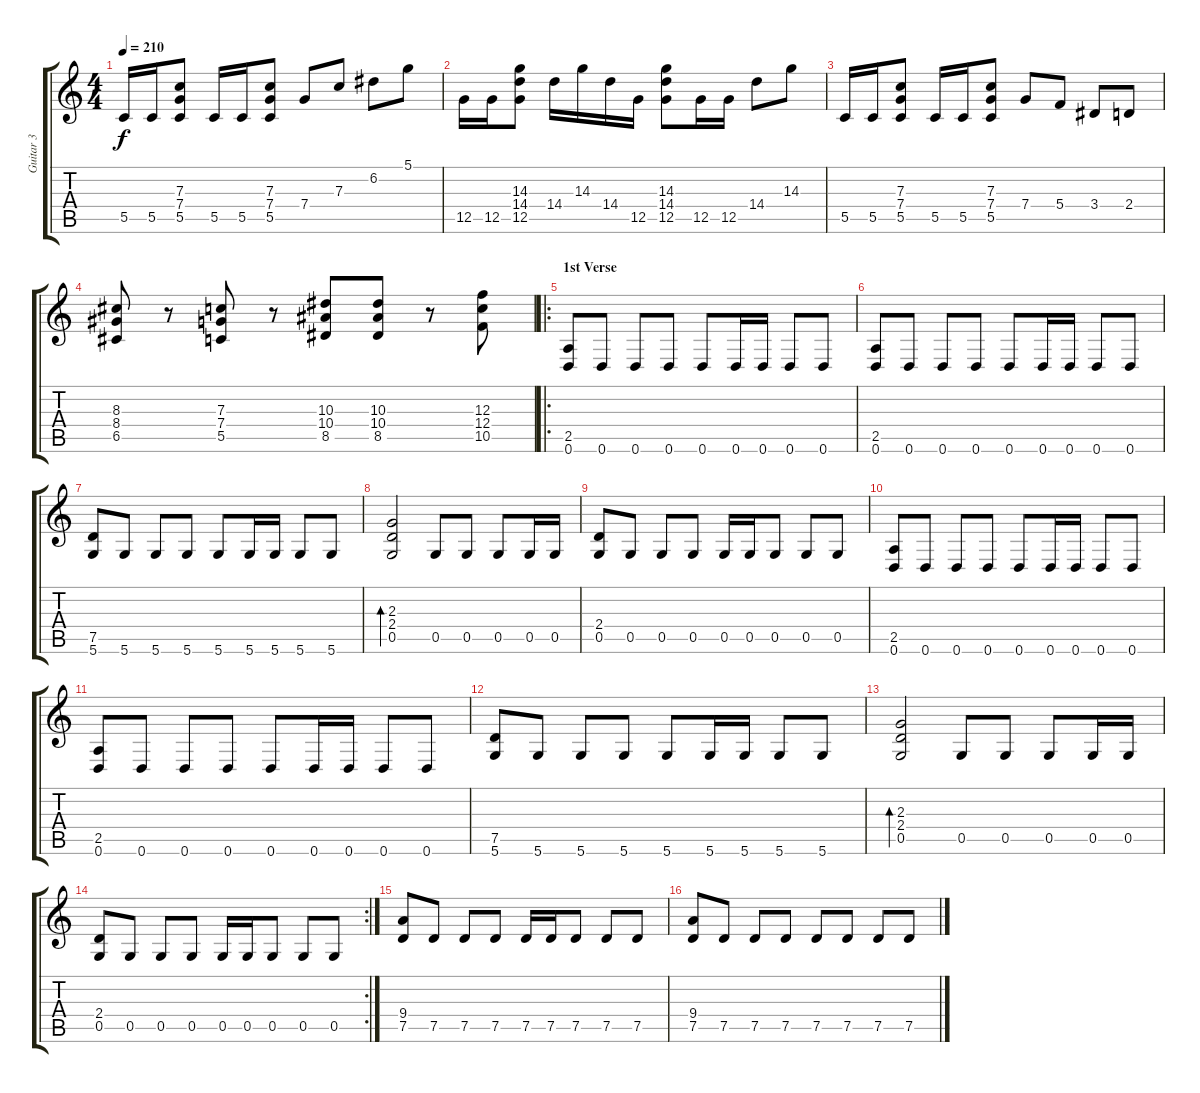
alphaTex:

\track ("Guitar 3" "Guitar 3") {instrument distortionguitar}
\staff {score tabs}
\tuning (D4 A3 F3 C3 G2 D2) {hide}
\ts (4 4)
\tempo 210
\clef g2
\ks c
5.5.16{dy f} 5.5.16 (7.3 7.4 5.5).8 5.5.16 5.5.16 (7.3 7.4 5.5).8 7.4.8 7.3.8 6.2.8 5.1.8 |
12.5.16 12.5.16 (14.3 14.4 12.5).8 14.4.16 14.3.16 14.4.16 12.5.16 (14.3 14.4 12.5).8 12.5.16 12.5.16 14.4.8 14.3.8 |
5.5.16 5.5.16 (7.3 7.4 5.5).8 5.5.16 5.5.16 (7.3 7.4 5.5).8 7.4.8 5.4.8 3.4.8 2.4.8 |
(8.3 8.4 6.5).8 r.8 (7.3 7.4 5.5).8 r.8 (10.3 10.4 8.5).8 (10.3 10.4 8.5).8 r.8 (12.3 12.4 10.5).8 |
\ro
\section ("" "1st Verse")
(2.5 0.6).8 0.6.8 0.6.8 0.6.8 0.6.8 0.6.16 0.6.16 0.6.8 0.6.8 |
(2.5 0.6).8 0.6.8 0.6.8 0.6.8 0.6.8 0.6.16 0.6.16 0.6.8 0.6.8 |
(7.5 5.6).8 5.6.8 5.6.8 5.6.8 5.6.8 5.6.16 5.6.16 5.6.8 5.6.8 |
(2.3 2.4 0.5).2{bd 480} 0.5.8 0.5.8 0.5.8 0.5.16 0.5.16 |
(2.4 0.5).8 0.5.8 0.5.8 0.5.8 0.5.16 0.5.16 0.5.8 0.5.8 0.5.8 |
(2.5 0.6).8 0.6.8 0.6.8 0.6.8 0.6.8 0.6.16 0.6.16 0.6.8 0.6.8 |
(2.5 0.6).8 0.6.8 0.6.8 0.6.8 0.6.8 0.6.16 0.6.16 0.6.8 0.6.8 |
(7.5 5.6).8 5.6.8 5.6.8 5.6.8 5.6.8 5.6.16 5.6.16 5.6.8 5.6.8 |
(2.3 2.4 0.5).2{bd 480} 0.5.8 0.5.8 0.5.8 0.5.16 0.5.16 |
\rc 2
(2.4 0.5).8 0.5.8 0.5.8 0.5.8 0.5.16 0.5.16 0.5.8 0.5.8 0.5.8 |
(9.4 7.5).8 7.5.8 7.5.8 7.5.8 7.5.16 7.5.16 7.5.8 7.5.8 7.5.8 |
(9.4 7.5).8 7.5.8 7.5.8 7.5.8 7.5.8 7.5.8 7.5.8 7.5.8
